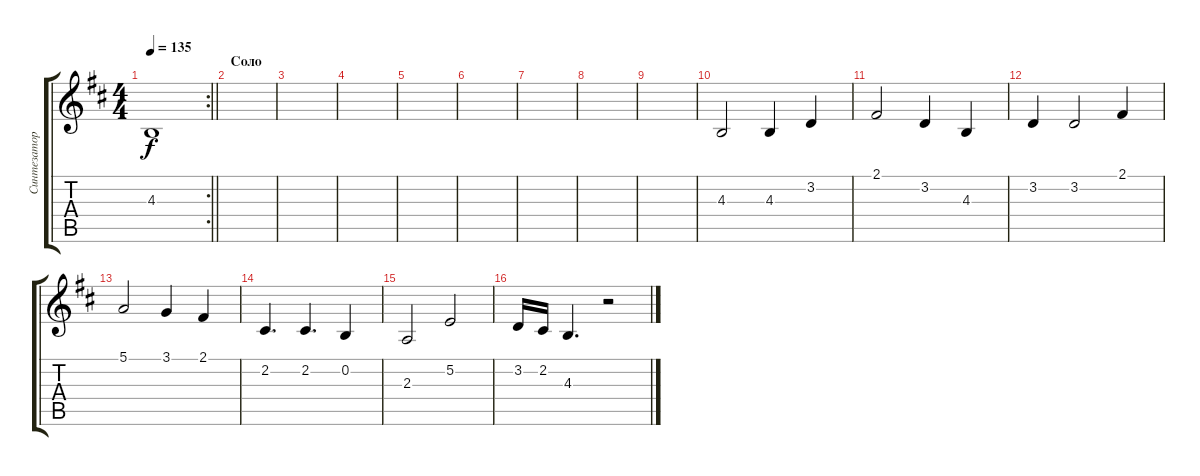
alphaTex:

\track ("Синтезатор" "Синтезатор") {solo instrument panflute}
\staff {score tabs}
\tuning (E4 B3 G3 D3 A2 E2) {hide}
\rc 2
\ts (4 4)
\tempo 135
\clef g2
\barLineRight lightlight
\ks bminor
4.3{t}.1{dy f} |
\section ("" "Соло")
|
|
|
|
|
|
|
|
4.3.2 4.3.4 3.2.4 |
2.1.2 3.2.4 4.3.4 |
3.2.4 3.2.2 2.1.4 |
5.1.2 3.1.4 2.1.4 |
2.2.4{d} 2.2.4{d} 0.2.4 |
2.3.2 5.2.2 |
3.2.16 2.2.16 4.3.4{d} r.2
